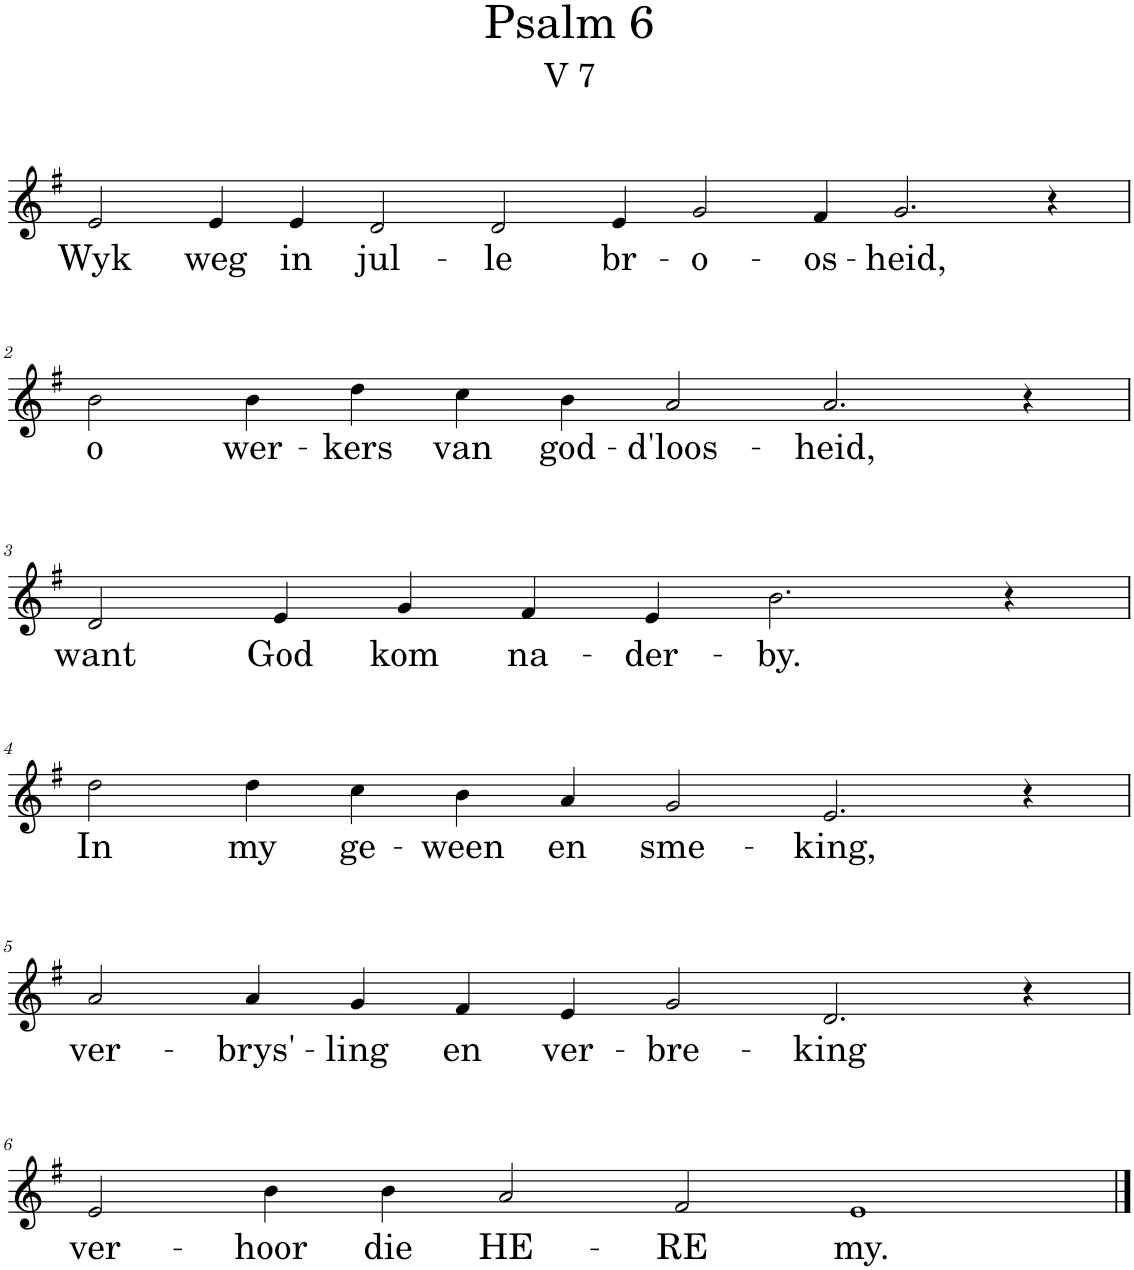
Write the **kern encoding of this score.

**kern	**text
*part1	*part1
*staff1	*staff1
*I"Pipe Organ	*
*I'Org.	*
*clefG2	*
*k[f#]	*
*M16/4	*
=1	=1
!	!LO:LY:b
2e/	Wyk
!	!LO:LY:b
4e/	weg
!	!LO:LY:b
4e/	in
!	!LO:LY:b
2d/	jul-
!	!LO:LY:b
2d/	-le
!	!LO:LY:b
4e/	br-
!	!LO:LY:b
2g/	-o-
!	!LO:LY:b
4f#/	-os-
!	!LO:LY:b
2.g/	-heid,
4r	.
!!LO:LB:g=z
=2	=2
*M12/4	*
!	!LO:LY:b
2b\	o
!	!LO:LY:b
4b\	wer-
!	!LO:LY:b
4dd\	-kers
!	!LO:LY:b
4cc\	van
!	!LO:LY:b
4b\	god-
!	!LO:LY:b
2a/	-d'loos-
!	!LO:LY:b
2.a/	-heid,
4r	.
!!LO:LB:g=z
=3	=3
*M10/4	*
!	!LO:LY:b
2d/	want
!	!LO:LY:b
4e/	God
!	!LO:LY:b
4g/	kom
!	!LO:LY:b
4f#/	na-
!	!LO:LY:b
4e/	-der-
!	!LO:LY:b
2.b\	-by.
4r	.
!!LO:LB:g=z
=4	=4
*M12/4	*
!	!LO:LY:b
2dd\	In
!	!LO:LY:b
4dd\	my
!	!LO:LY:b
4cc\	ge-
!	!LO:LY:b
4b\	-ween
!	!LO:LY:b
4a/	en
!	!LO:LY:b
2g/	sme-
!	!LO:LY:b
2.e/	-king,
4r	.
!!LO:LB:g=z
=5	=5
!	!LO:LY:b
2a/	ver-
!	!LO:LY:b
4a/	-brys'-
!	!LO:LY:b
4g/	-ling
!	!LO:LY:b
4f#/	en
!	!LO:LY:b
4e/	ver-
!	!LO:LY:b
2g/	-bre-
!	!LO:LY:b
2.d/	-king
4r	.
!!LO:LB:g=z
=6	=6
!	!LO:LY:b
2e/	ver-
!	!LO:LY:b
4b\	-hoor
!	!LO:LY:b
4b\	die
!	!LO:LY:b
2a/	HE-
!	!LO:LY:b
2f#/	-RE
!	!LO:LY:b
1e	my.
==	==
*-	*-
